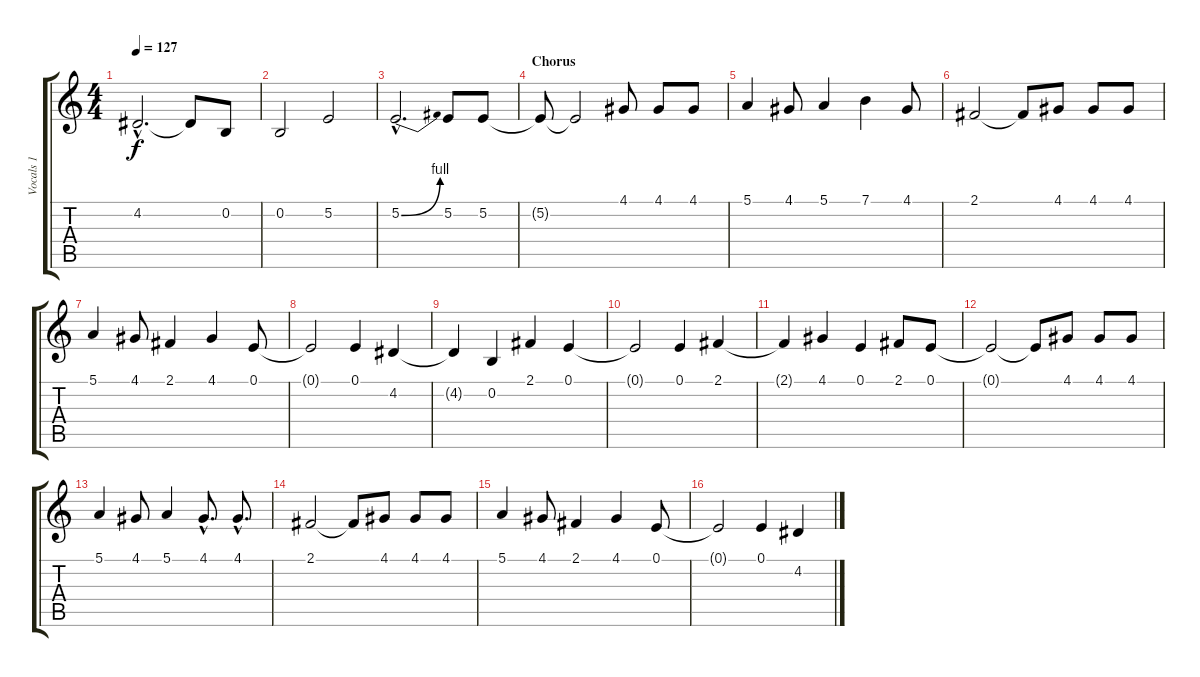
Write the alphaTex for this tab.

\track ("Vocals 1" "Vocals 1") {instrument cello}
\staff {score tabs}
\tuning (E4 B3 G3 D3 A2 E2) {hide}
\ts (4 4)
\tempo 127
\clef g2
\ks c
4.2{hac}.2{d dy f} 4.2{t}.8 0.2.8 |
0.2.2 5.2.2 |
5.2{be (bend 0 0 60 4) hac}.2{d} 5.2.8 5.2.8 |
\section ("" "Chorus")
5.2{t}.8 5.2{t}.2 4.1.8 4.1.8 4.1.8 |
5.1.4 4.1.8 5.1.4 7.1.4 4.1.8 |
2.1.2 2.1{t}.8 4.1.8 4.1.8 4.1.8 |
5.1.4 4.1.8 2.1.4 4.1.4 0.1.8 |
0.1{t}.2 0.1.4 4.2.4 |
4.2{t}.4 0.2.4 2.1.4 0.1.4 |
0.1{t}.2 0.1.4 2.1.4 |
2.1{t}.4 4.1.4 0.1.4 2.1.8 0.1.8 |
0.1{t}.2 0.1{t}.8 4.1.8 4.1.8 4.1.8 |
5.1.4 4.1.8 5.1.4 4.1{hac}.8{d} 4.1{hac}.8{d} |
2.1.2 2.1{t}.8 4.1.8 4.1.8 4.1.8 |
5.1.4 4.1.8 2.1.4 4.1.4 0.1.8 |
0.1{t}.2 0.1.4 4.2.4
